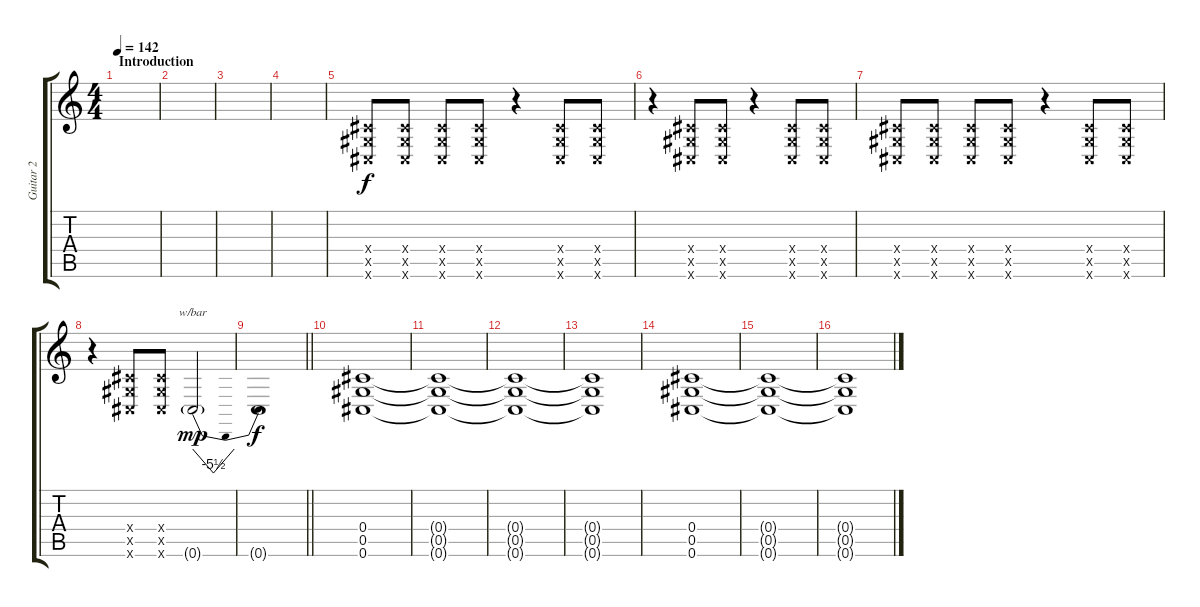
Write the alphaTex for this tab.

\track ("Guitar 2" "Guitar 2") {instrument distortionguitar}
\staff {score tabs}
\tuning (Eb4 Bb3 Gb3 Db3 Ab2 Db2) {hide}
\ts (4 4)
\section ("" "Introduction")
\tempo 142
\clef g2
\ks c
|
|
|
|
(0.4{x} 0.5{x} 0.6{x}).8 (0.4{x} 0.5{x} 0.6{x}).8 (0.4{x} 0.5{x} 0.6{x}).8 (0.4{x} 0.5{x} 0.6{x}).8 r.4 (0.4{x} 0.5{x} 0.6{x}).8 (0.4{x} 0.5{x} 0.6{x}).8 |
r.4 (0.4{x} 0.5{x} 0.6{x}).8 (0.4{x} 0.5{x} 0.6{x}).8 r.4 (0.4{x} 0.5{x} 0.6{x}).8 (0.4{x} 0.5{x} 0.6{x}).8 |
(0.4{x} 0.5{x} 0.6{x}).8 (0.4{x} 0.5{x} 0.6{x}).8 (0.4{x} 0.5{x} 0.6{x}).8 (0.4{x} 0.5{x} 0.6{x}).8 r.4 (0.4{x} 0.5{x} 0.6{x}).8 (0.4{x} 0.5{x} 0.6{x}).8 |
r.4 (0.4{x} 0.5{x} 0.6{x}).8 (0.4{x} 0.5{x} 0.6{x}).8 0.6{g}.2{tbe (dip default 0 0 30 -22 60 0) dy mp} |
\barLineRight lightlight
0.6{t}.1{dy f} |
\section ("" "")
(0.4 0.5 0.6).1 |
(0.4{t} 0.5{t} 0.6{t}).1 |
(0.4{t} 0.5{t} 0.6{t}).1 |
(0.4{t} 0.5{t} 0.6{t}).1 |
(0.4 0.5 0.6).1 |
(0.4{t} 0.5{t} 0.6{t}).1 |
(0.4{t} 0.5{t} 0.6{t}).1
